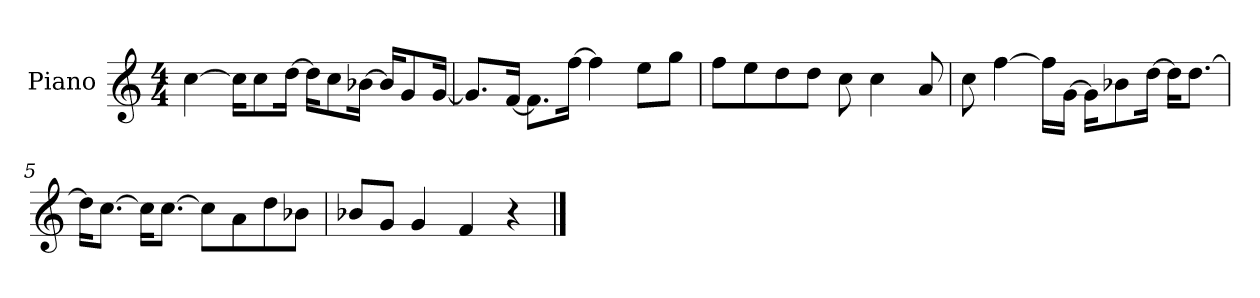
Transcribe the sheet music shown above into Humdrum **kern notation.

**kern
*part1
*staff1
*I"Piano
*I'P-no
*clefG2
*k[]
*M4/4
*MM90
=1
[4cc\
16cc\KL]
8cc\
[16dd\Jk
16dd\KL]
8cc\
[16b-X\Jk
16b-/KL]
8g/
[16g/Jk
=2
8.g/L]
[16f/Jk
8.f\L]
[16ff\Jk
4ff\]
8ee\L
8gg\J
=3
8ff\L
8ee\
8dd\
8dd\J
8cc\
4cc\
8a/
=4
8cc\
[4ff\
16ff\LL]
[16g\JJ
16g\KL]
8b-X\
[16dd\Jk
16dd\KL]
[8.dd\J
!!LO:LB:g=z
=5
16dd\KL]
[8.cc\J
16cc\KL]
[8.cc\J
8cc\L]
8a\
8dd\
8b-X\J
=6
8b-X/L
8g/J
4g/
4f/
4r
==
*-
